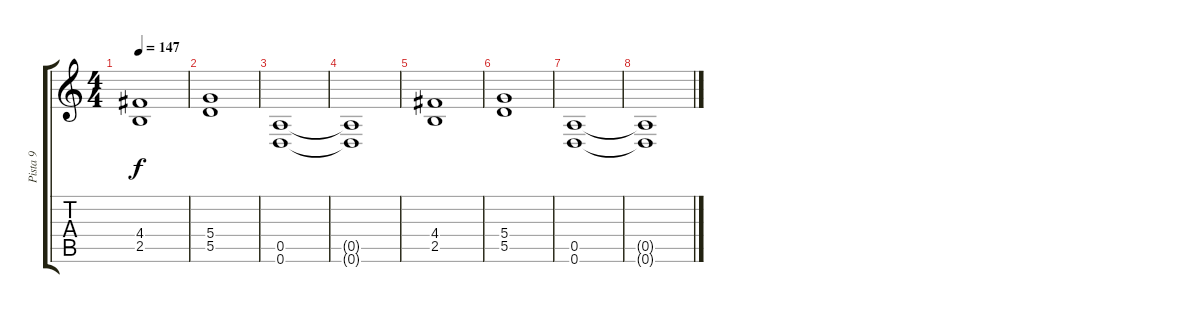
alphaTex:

\track ("Pista 9" "Pista 9") {instrument distortionguitar}
\staff {score tabs}
\tuning (E4 B3 G3 D3 A2 D2) {hide}
\ts (4 4)
\tempo 147
\clef g2
\ks c
(4.4 2.5).1{dy f volume 8} |
(5.4 5.5).1 |
(0.5 0.6).1 |
(0.5{t} 0.6{t}).1 |
(4.4 2.5).1{volume 8} |
(5.4 5.5).1 |
(0.5 0.6).1 |
(0.5{t} 0.6{t}).1
